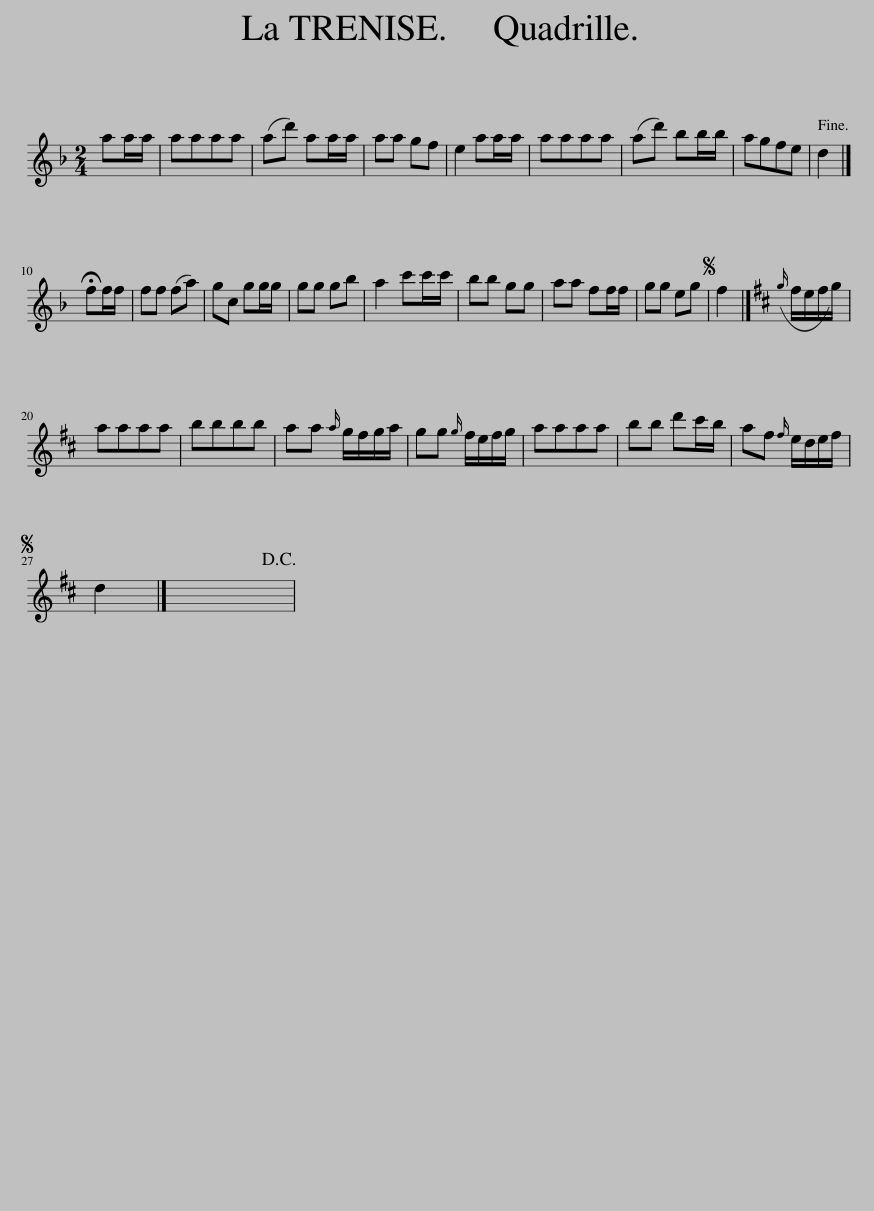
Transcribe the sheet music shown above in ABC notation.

X:1
L:1/8
M:2/4
I:linebreak $
K:Dmin
V:1 treble
V:1
 aa/a/ | aaaa | (ad') aa/a/ | aa gf | e2 aa/a/ | %5
 aaaa | (ad') bb/b/ | agfe | d2 |]$ !fermata!ff/f/ | %10
 ff (fa) | gc gg/g/ | gg gb | a2 c'c'/c'/ | bb gg | %15
 aa ff/f/ | gg eg |S f2 |][K:D]({g} f/e/f/g/) |$ aaaa | %20
 bbbb | aa{a} g/f/g/a/ | gg{g} f/e/f/g/ | aaaa | bb d'c'/b/ | %25
 af{f} e/d/e/f/ |$S d2 |] x4!D.C.! | %28
